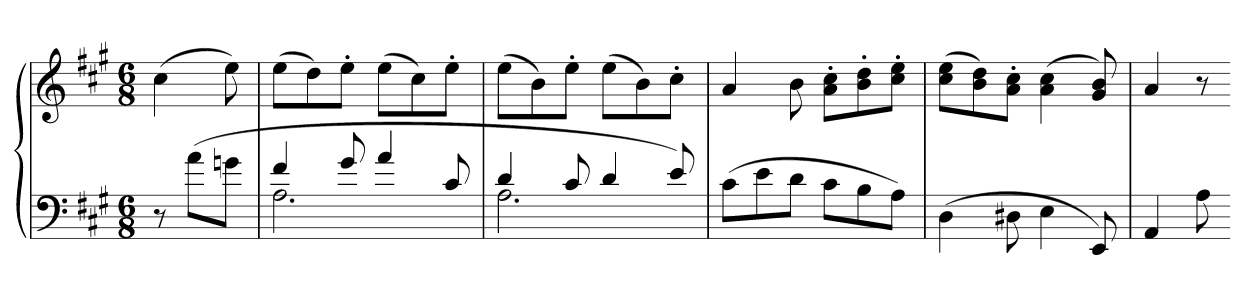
**kern	**kern
*part1	*part1
*staff2	*staff1
*clefF4	*clefG2
*k[f#c#g#]	*k[f#c#g#]
*A:	*A:
*M6/8	*M6/8
=	=
8r	(4cc#
(8aL	.
8gnJ	8ee)
=	=
*^	*
4f#	2.A	(8eeL
.	.	8dd)
8g#	.	8ee'J
4a	.	(8eeL
.	.	8cc#)
8c#	.	8ee'J
=	=	=
4d	2.A	(8eeL
.	.	8b)
8c#	.	8ee'J
4d	.	(8eeL
.	.	8b)
8e)	.	8cc#'J
*v	*v	*
=	=
(8c#L	4a
8e	.
8dJ	8b
8c#L	8a' 8cc#'L
8B	8b' 8dd'
8AJ)	8cc#' 8ee'J
=	=
(4D	(8cc# 8eeL
.	8b 8dd)
8D#X	8a' 8cc#'J
4E	(4a 4cc#
8EE)	8g# 8b)
=	=
4AA	4a
8A	8r
=-	=-
*-	*-
